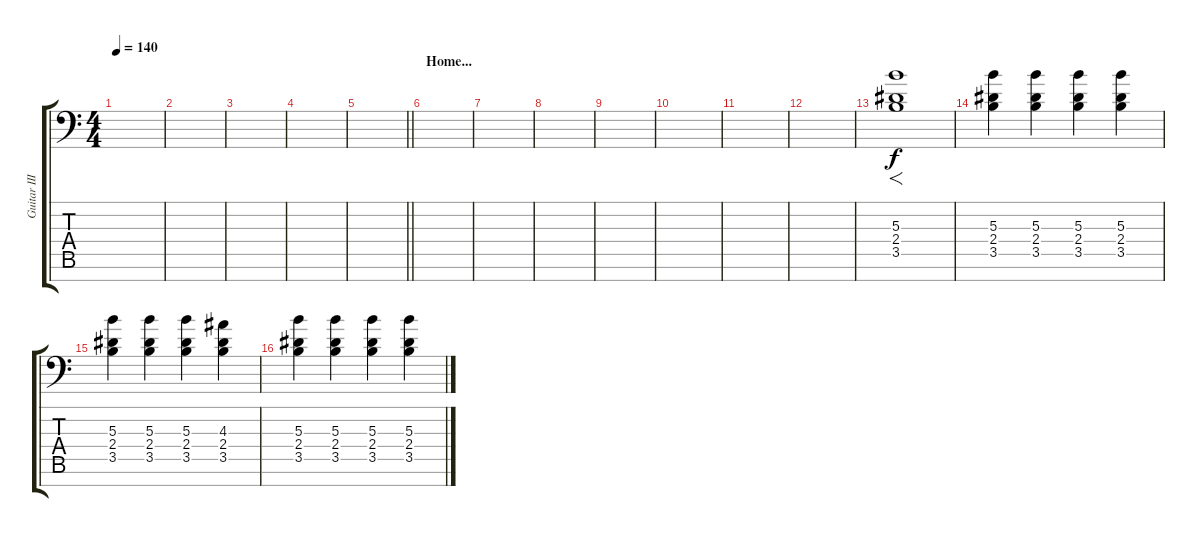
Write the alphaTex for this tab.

\track ("Guitar III" "Guitar III") {instrument distortionguitar}
\staff {score tabs}
\tuning (Eb4 Bb3 Gb3 Db3 Ab2 Eb2 Ab1) {hide}
\ts (4 4)
\tempo 140
\clef f4
\ks c
|
|
|
|
\barLineRight lightlight
|
\section ("" "Home...")
|
|
|
|
|
|
|
(5.3 2.4 3.5).1{f} |
(5.3 2.4 3.5).4 (5.3 2.4 3.5).4 (5.3 2.4 3.5).4 (5.3 2.4 3.5).4 |
(5.3 2.4 3.5).4 (5.3 2.4 3.5).4 (5.3 2.4 3.5).4 (4.3 2.4 3.5).4 |
(5.3 2.4 3.5).4 (5.3 2.4 3.5).4 (5.3 2.4 3.5).4 (5.3 2.4 3.5).4
